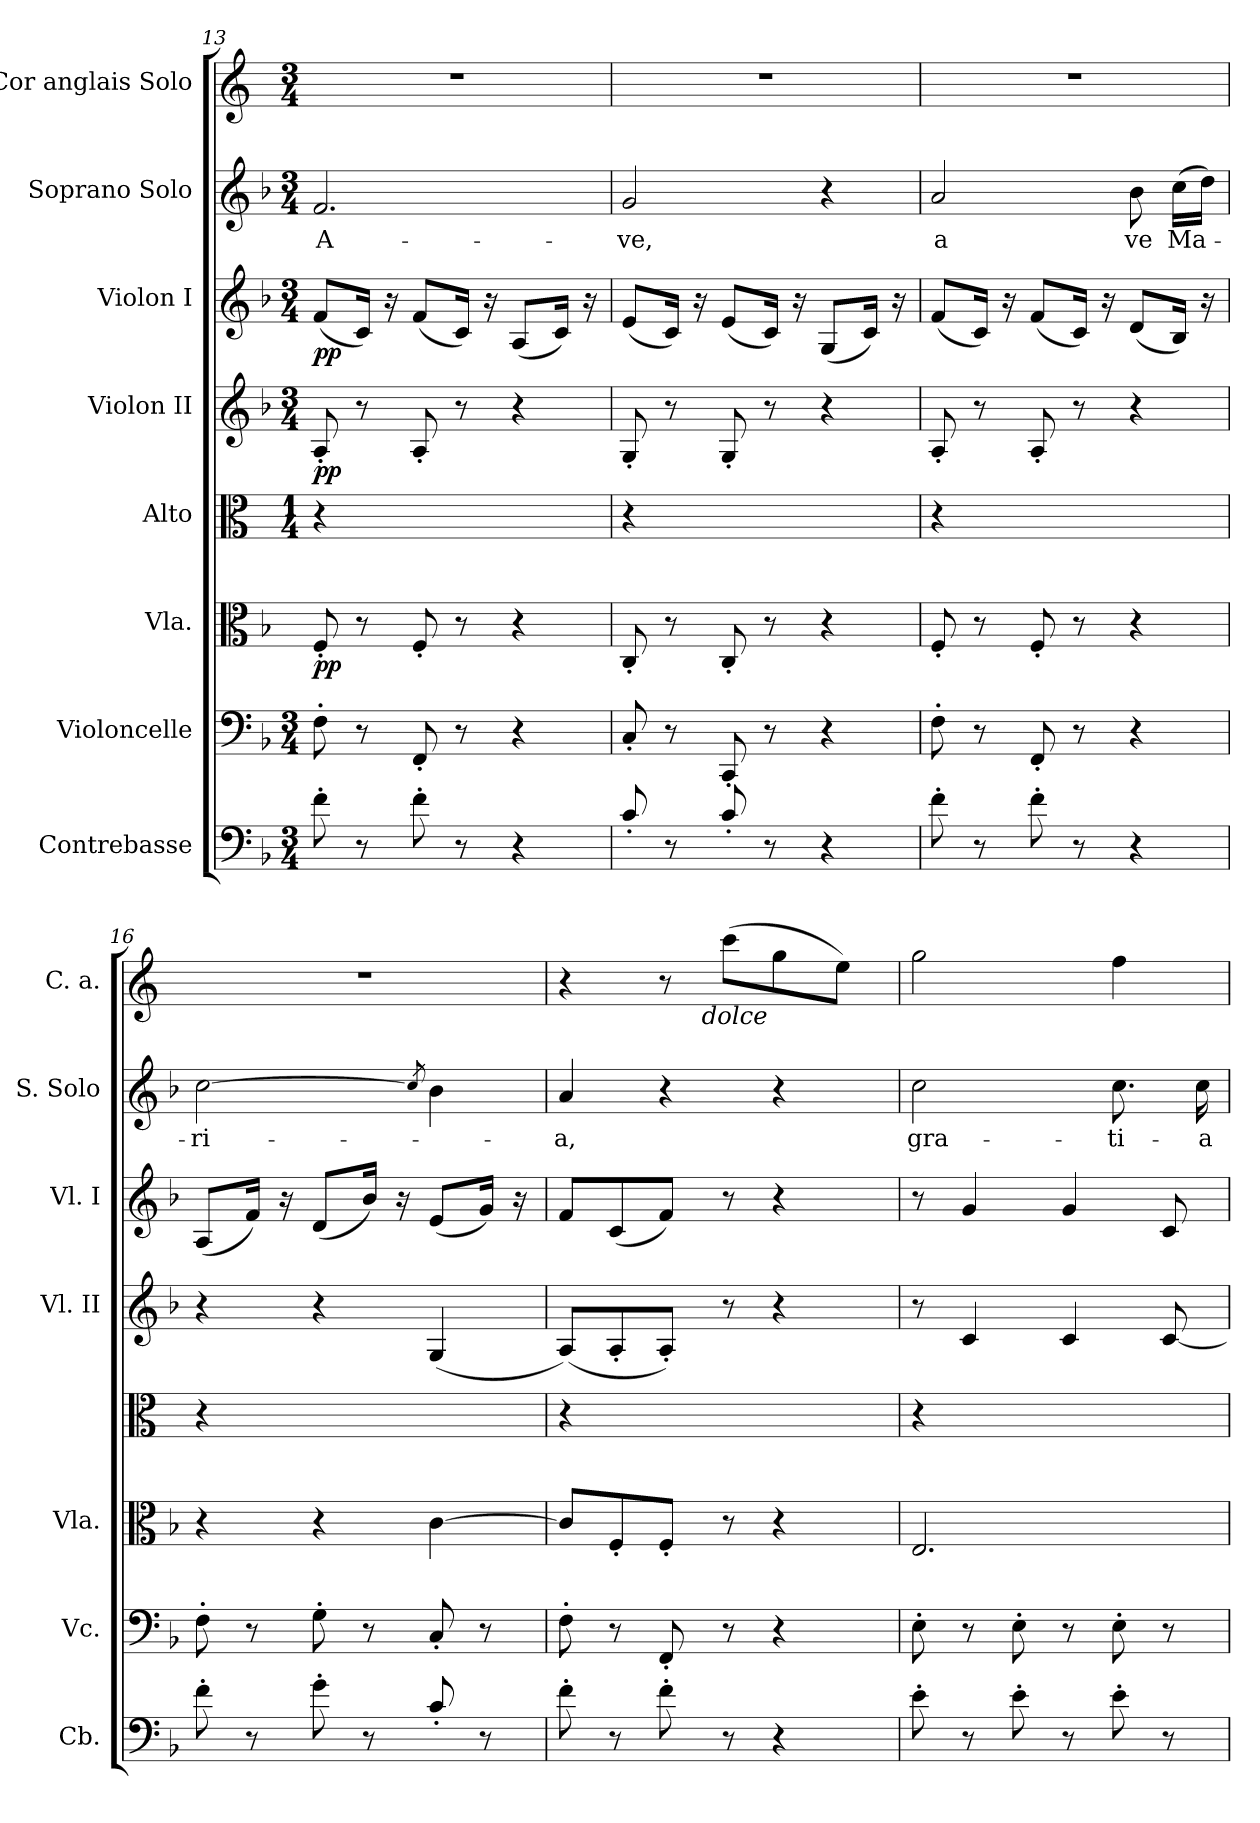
**kern	**kern	**kern	**dynam	**kern	**kern	**dynam	**kern	**dynam	**kern	**text	**kern
*part8	*part7	*part6	*part6	*part5	*part4	*part4	*part3	*part3	*part2	*part2	*part1
*staff8	*staff7	*staff6	*staff6	*staff5	*staff4	*staff4	*staff3	*staff3	*staff2	*staff2	*staff1
*I"Contrebasse	*I"Violoncelle	*I"Vla.	*	*I"Alto	*I"Violon II	*	*I"Violon I	*	*I"Soprano Solo	*	*I"Cor anglais Solo
*I'Cb.	*I'Vc.	*I'Vla.	*	*	*I'Vl. II	*	*I'Vl. I	*	*I'S. Solo	*	*I'C. a.
*clefF4	*clefF4	*clefC3	*	*clefC3	*clefG2	*	*clefG2	*	*clefG2	*	*clefG2
*ITrd7c12	*	*	*	*ITrd-3c-5	*	*	*	*	*	*	*ITrd-3c-5
*k[b-]	*k[b-]	*k[b-]	*	*k[b-]	*k[b-]	*	*k[b-]	*	*k[b-]	*	*k[b-]
*F:	*F:	*F:	*	*F:	*F:	*	*F:	*	*F:	*	*F:
*M3/4	*M3/4	*	*	*M1/4	*M3/4	*	*M3/4	*	*M3/4	*	*M3/4
=13	=13	=13	=13	=13	=13	=13	=13	=13	=13	=13	=13
!	!	!	!LO:DY:b	!	!	!LO:DY:b	!	!LO:DY:b	!	!LO:LY:b	!LO:N:vis=1
8F'>\	8F'>\	8F'</	pp	4r	8A'</	pp	(<8f/L	pp	2.f/	A-	2.r
8r	8r	8r	.	.	8r	.	16c/Jk)	.	.	.	.
.	.	.	.	.	.	.	16ra	.	.	.	.
8F'>\	8FF'</	8F'</	.	2ryy	8A'</	.	(<8f/L	.	.	.	.
8r	8r	8r	.	.	8r	.	16c/Jk)	.	.	.	.
.	.	.	.	.	.	.	16ra	.	.	.	.
4r	4r	4r	.	.	4r	.	(<8A/L	.	.	.	.
.	.	.	.	.	.	.	16c/Jk)	.	.	.	.
.	.	.	.	.	.	.	16ra	.	.	.	.
=14	=14	=14	=14	=14	=14	=14	=14	=14	=14	=14	=14
!	!	!	!	!	!	!	!	!	!	!LO:LY:b	!LO:N:vis=1
8C'</	8C'</	8C'</	.	4r	8G'</	.	(<8e/L	.	2g/	-ve,	2.r
8r	8r	8r	.	.	8r	.	16c/Jk)	.	.	.	.
.	.	.	.	.	.	.	16ra	.	.	.	.
8C'</	8CC'</	8C'</	.	2ryy	8G'</	.	(<8e/L	.	.	.	.
8r	8r	8r	.	.	8r	.	16c/Jk)	.	.	.	.
.	.	.	.	.	.	.	16ra	.	.	.	.
4r	4r	4r	.	.	4r	.	(<8G/L	.	4r	.	.
.	.	.	.	.	.	.	16c/Jk)	.	.	.	.
.	.	.	.	.	.	.	16ra	.	.	.	.
!!LO:LB:g=z
=15	=15	=15	=15	=15	=15	=15	=15	=15	=15	=15	=15
!	!	!	!	!	!	!	!	!	!	!LO:LY:b	!LO:N:vis=1
8F'>\	8F'>\	8F'</	.	4r	8A'</	.	(<8f/L	.	2a/	a	2.r
8r	8r	8r	.	.	8r	.	16c/Jk)	.	.	.	.
.	.	.	.	.	.	.	16ra	.	.	.	.
8F'>\	8FF'</	8F'</	.	2ryy	8A'</	.	(<8f/L	.	.	.	.
8r	8r	8r	.	.	8r	.	16c/Jk)	.	.	.	.
.	.	.	.	.	.	.	16ra	.	.	.	.
!	!	!	!	!	!	!	!	!	!	!LO:LY:b	!
4r	4r	4r	.	.	4r	.	(<8d/L	.	8b-\	ve	.
!	!	!	!	!	!	!	!	!	!	!LO:LY:b	!
.	.	.	.	.	.	.	16B-/Jk)	.	(>16cc\LL	Ma-	.
.	.	.	.	.	.	.	16ra	.	16dd\JJ)	.	.
=16	=16	=16	=16	=16	=16	=16	=16	=16	=16	=16	=16
!	!	!	!	!	!	!	!	!	!	!LO:LY:b	!LO:N:vis=1
8F'>\	8F'>\	4r	.	4r	4r	.	(<8A/L	.	[>2cc\	-ri-	2.r
8r	8r	.	.	.	.	.	16f/Jk)	.	.	.	.
.	.	.	.	.	.	.	16ra	.	.	.	.
8G'>\	8G'>\	4r	.	2ryy	4r	.	(<8d/L	.	.	.	.
8r	8r	.	.	.	.	.	16b-/Jk)	.	.	.	.
.	.	.	.	.	.	.	16ra	.	.	.	.
.	.	.	.	.	.	.	.	.	8qcc/]	.	.
8C'</	8C'</	[>4c\	.	.	(<4G/	.	(<8e/L	.	4b-\	.	.
8r	8r	.	.	.	.	.	16g/Jk)	.	.	.	.
.	.	.	.	.	.	.	16ra	.	.	.	.
=17	=17	=17	=17	=17	=17	=17	=17	=17	=17	=17	=17
!	!	!	!	!	!	!	!	!	!	!LO:LY:b	!
*	*	*	*	*	*	*	*	*	*	*	*^
8F'>\	8F'>\	8c/L]	.	4r	(>8A/L)	.	8f/L	.	4a/	-a,	4r	4ryy
8r	8r	8F'</	.	.	8A'</	.	(>8c/	.	.	.	.	.
8F'>\	8FF'</	8F'</J	.	2ryy	8A'</J)	.	8f/J)	.	4r	.	8r	16.ryy
!	!	!	!	!	!	!	!	!	!	!	!	!LO:TX:b:i:t=dolce
.	.	.	.	.	.	.	.	.	.	.	.	4ryy
8r	8r	8r	.	.	8r	.	8r	.	.	.	(>8fff\L	.
4r	4r	4r	.	.	4r	.	4r	.	4r	.	8ccc\	.
.	.	.	.	.	.	.	.	.	.	.	.	8ryy
.	.	.	.	.	.	.	.	.	.	.	8aa\J)	.
.	.	.	.	.	.	.	.	.	.	.	.	32ryy
=18	=18	=18	=18	=18	=18	=18	=18	=18	=18	=18	=18	=18
!	!	!	!	!	!	!	!	!	!	!LO:LY:b	!	!
*	*	*	*	*	*	*	*	*	*	*	*v	*v
8E'>\	8E'>\	2.E/	.	4r	8r	.	8r	.	2cc\	gra-	2ccc\
8r	8r	.	.	.	4c/	.	4g/	.	.	.	.
8E'>\	8E'>\	.	.	2ryy	.	.	.	.	.	.	.
8r	8r	.	.	.	4c/	.	4g/	.	.	.	.
!	!	!	!	!	!	!	!	!	!	!LO:LY:b	!
8E'>\	8E'>\	.	.	.	.	.	.	.	8.cc\	-ti-	4bb-\
8r	8r	.	.	.	[<8c/	.	8c/	.	.	.	.
!	!	!	!	!	!	!	!	!	!	!LO:LY:b	!
.	.	.	.	.	.	.	.	.	16cc\	-a	.
=	=	=	=	=	=	=	=	=	=	=	=
*-	*-	*-	*-	*-	*-	*-	*-	*-	*-	*-	*-
